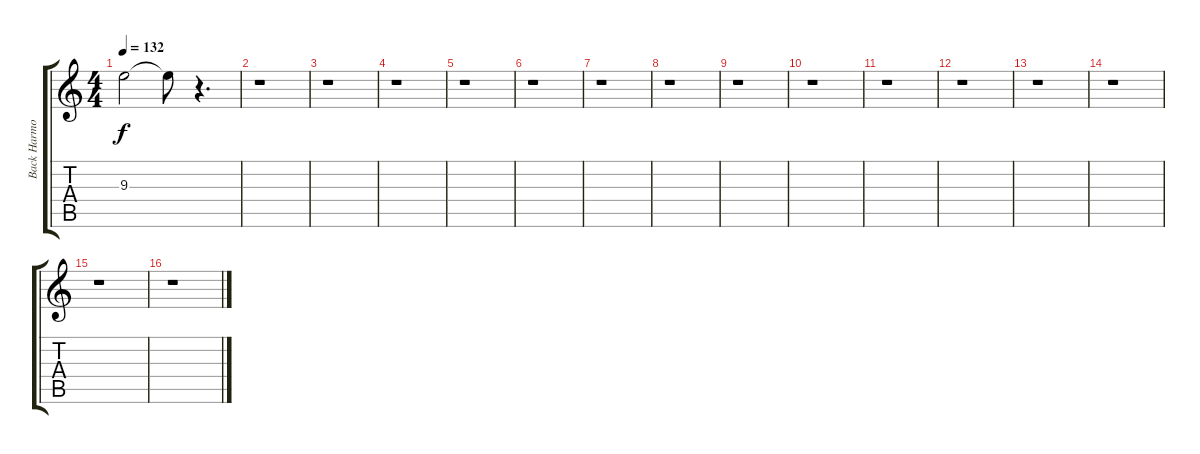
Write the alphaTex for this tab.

\track ("Back Harmonies" "Back Harmo") {instrument distortionguitar}
\staff {score tabs}
\tuning (E4 B3 G3 D3 A2 E2) {hide}
\ts (4 4)
\tempo 132
\clef g2
\ks c
9.3{t}.2{dy f} 9.3{t}.8 r.4{d} |
r.1 |
r.1 |
r.1 |
r.1 |
r.1 |
r.1 |
r.1 |
r.1 |
r.1 |
r.1 |
r.1 |
r.1 |
r.1 |
r.1 |
r.1
